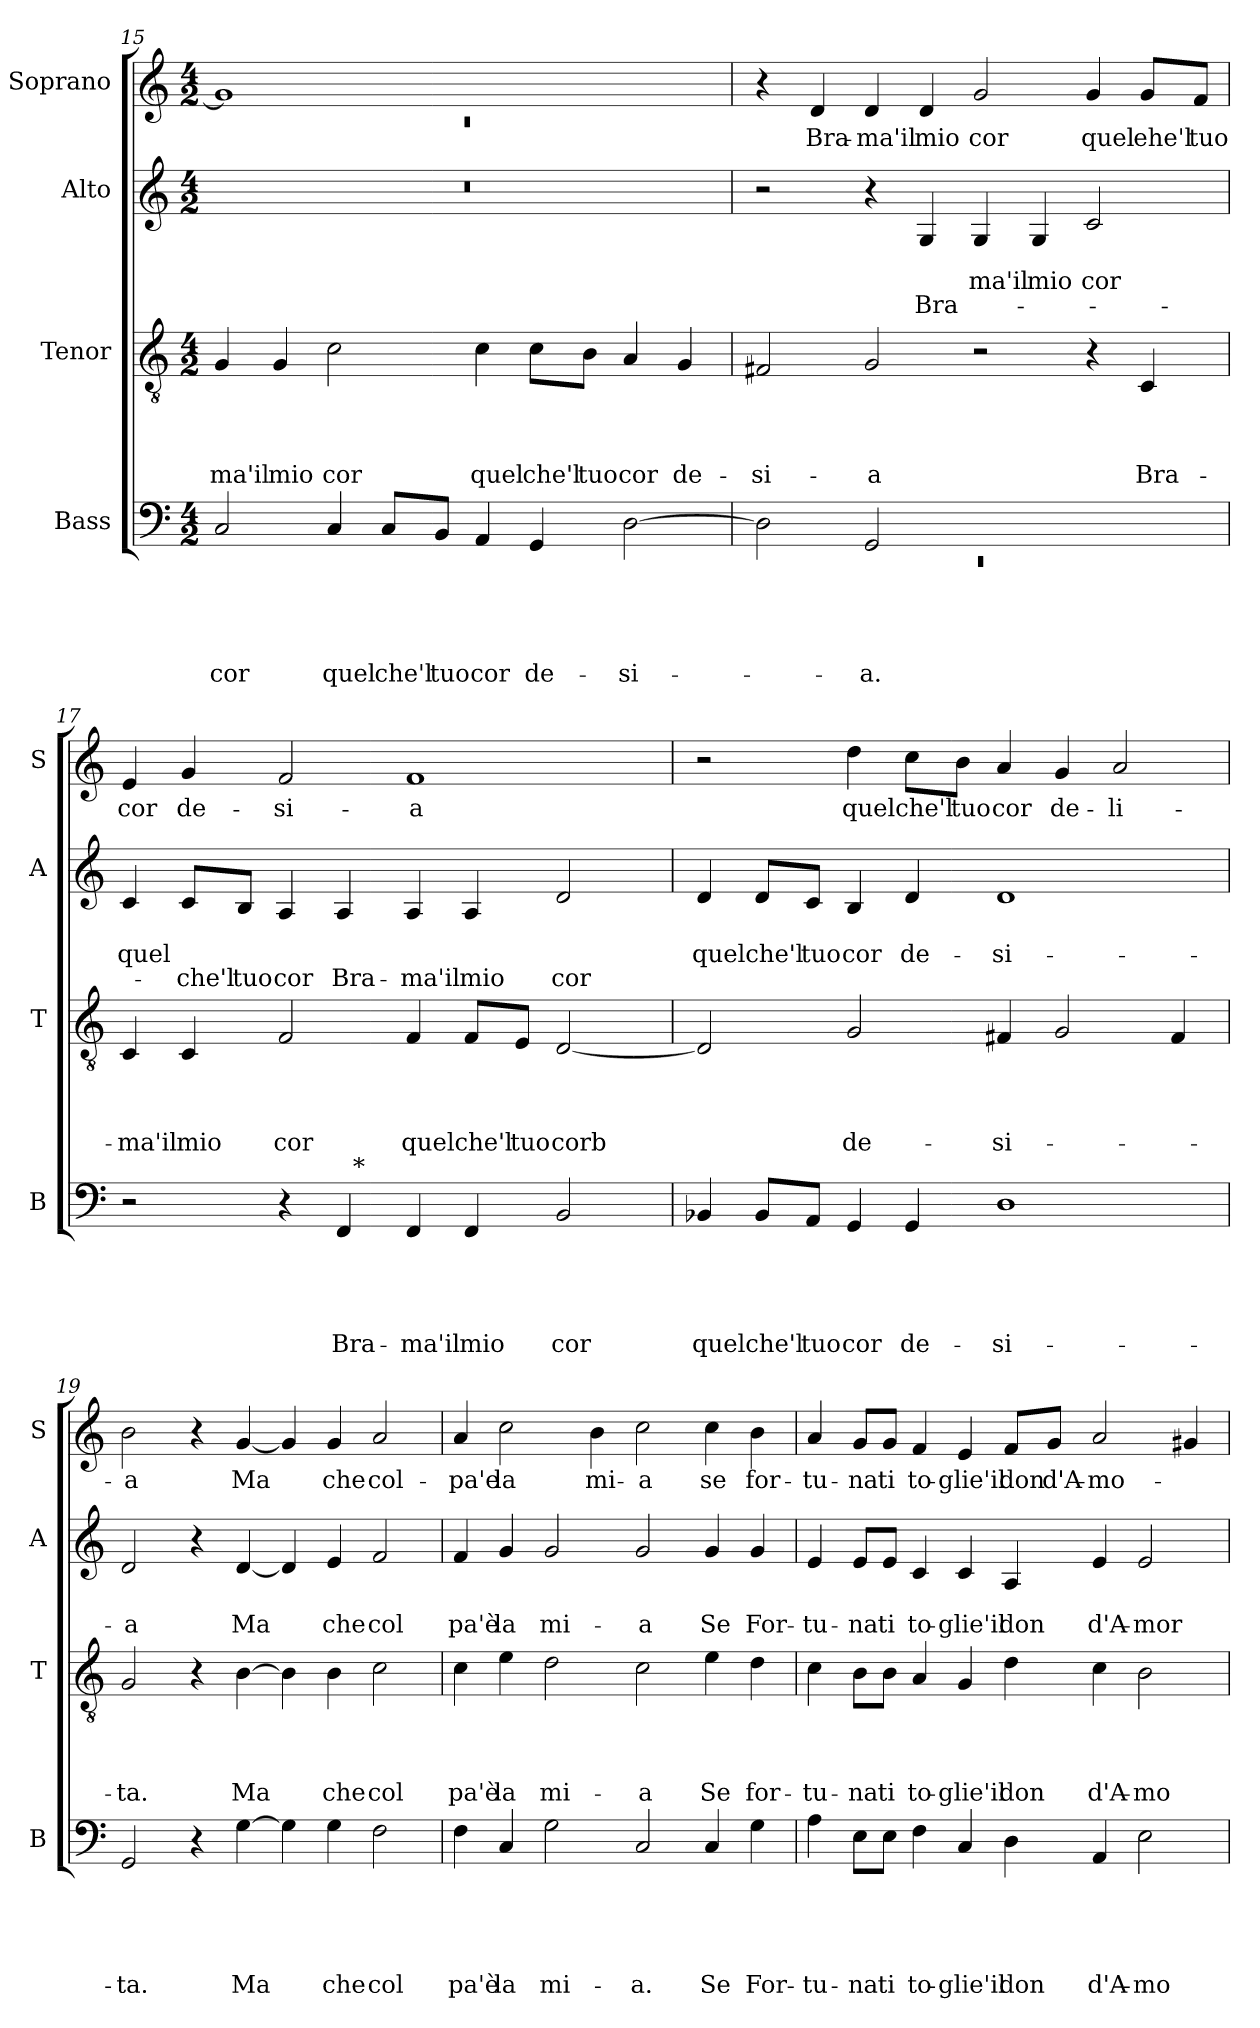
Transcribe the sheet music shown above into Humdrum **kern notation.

**kern	**text	**text	**text	**text	**text	**kern	**text	**text	**text	**text	**kern	**text	**text	**text	**kern	**text
*part4	*part4	*part4	*part4	*part4	*part4	*part3	*part3	*part3	*part3	*part3	*part2	*part2	*part2	*part2	*part1	*part1
*staff4	*staff4	*staff4	*staff4	*staff4	*staff4	*staff3	*staff3	*staff3	*staff3	*staff3	*staff2	*staff2	*staff2	*staff2	*staff1	*staff1
*I"Bass	*	*	*	*	*	*I"Tenor	*	*	*	*	*I"Alto	*	*	*	*I"Soprano	*
*I'B	*	*	*	*	*	*I'T	*	*	*	*	*I'A	*	*	*	*I'S	*
!!LO:LB:g=z
*clefF4	*	*	*	*	*	*clefGv2	*	*	*	*	*clefG2	*	*	*	*clefG2	*
*k[]	*	*	*	*	*	*k[]	*	*	*	*	*k[]	*	*	*	*k[]	*
*C:	*	*	*	*	*	*C:	*	*	*	*	*C:	*	*	*	*C:	*
*M4/2	*	*	*	*	*	*M4/2	*	*	*	*	*M4/2	*	*	*	*M4/2	*
=15	=15	=15	=15	=15	=15	=15	=15	=15	=15	=15	=15	=15	=15	=15	=15	=15
*	*	*	*	*	*	*	*	*	*	*	*	*	*	*	*^	*
!	!	!	!	!	!LO:LY:b	!	!	!	!	!LO:LY:b	!LO:N:vis=1	!	!	!	!	!LO:N:vis=1	!
2C/	.	.	.	.	cor	4G/	.	.	.	-ma'il	0r	.	.	.	1g]	0rc	.
!	!	!	!	!	!	!	!	!	!	!LO:LY:b	!	!	!	!	!	!	!
.	.	.	.	.	.	4G/	.	.	.	mio	.	.	.	.	.	.	.
!	!	!	!	!	!LO:LY:b	!	!	!	!	!LO:LY:b	!	!	!	!	!	!	!
4C/	.	.	.	.	quel	2c\	.	.	.	cor	.	.	.	.	.	.	.
!	!	!	!	!	!LO:LY:b	!	!	!	!	!	!	!	!	!	!	!	!
8C/L	.	.	.	.	che'l	.	.	.	.	.	.	.	.	.	.	.	.
!	!	!	!	!	!LO:LY:b	!	!	!	!	!	!	!	!	!	!	!	!
8BB/J	.	.	.	.	tuo	.	.	.	.	.	.	.	.	.	.	.	.
!	!	!	!	!	!LO:LY:b	!	!	!	!	!LO:LY:b	!	!	!	!	!	!	!
4AA/	.	.	.	.	cor	4c\	.	.	.	quel	.	.	.	.	1ryy	.	.
!	!	!	!	!	!LO:LY:b	!	!	!	!	!LO:LY:b	!	!	!	!	!	!	!
4GG/	.	.	.	.	de-	8c\L	.	.	.	che'l	.	.	.	.	.	.	.
!	!	!	!	!	!	!	!	!	!	!LO:LY:b	!	!	!	!	!	!	!
.	.	.	.	.	.	8B\J	.	.	.	tuo	.	.	.	.	.	.	.
!	!	!	!	!	!LO:LY:b	!	!	!	!	!LO:LY:b	!	!	!	!	!	!	!
[>2D\	.	.	.	.	-si-	4A/	.	.	.	cor	.	.	.	.	.	.	.
!	!	!	!	!	!	!	!	!	!	!LO:LY:b	!	!	!	!	!	!	!
.	.	.	.	.	.	4G/	.	.	.	de-	.	.	.	.	.	.	.
*	*	*	*	*	*	*	*	*	*	*	*	*	*	*	*v	*v	*
=16	=16	=16	=16	=16	=16	=16	=16	=16	=16	=16	=16	=16	=16	=16	=16	=16
*^	*	*	*	*	*	*	*	*	*	*	*	*	*	*	*	*
!	!LO:N:vis=1	!	!	!	!	!	!	!	!	!	!LO:LY:b	!	!	!	!	!	!
2D\]	0rEE	.	.	.	.	.	2F#X/	.	.	.	-si-	2r	.	.	.	4r	.
!	!	!	!	!	!	!	!	!	!	!	!	!	!	!	!	!	!LO:LY:b
.	.	.	.	.	.	.	.	.	.	.	.	.	.	.	.	4d/	Bra-
!	!	!	!	!	!	!LO:LY:b	!	!	!	!	!LO:LY:b	!	!	!	!	!	!LO:LY:b
2GG/	.	.	.	.	.	-a.	2G/	.	.	.	-a	4r	.	.	.	4d/	-ma'il
!	!	!	!	!	!	!	!	!	!	!	!	!	!	!	!LO:LY:b	!	!LO:LY:b
.	.	.	.	.	.	.	.	.	.	.	.	4G/	.	.	Bra-	4d/	mio
!	!	!	!	!	!	!	!	!	!	!	!	!	!	!LO:LY:b	!	!	!LO:LY:b
1ryy	.	.	.	.	.	.	2r	.	.	.	.	4G/	.	ma'il	.	2g/	cor
!	!	!	!	!	!	!	!	!	!	!	!	!	!	!LO:LY:b	!	!	!
.	.	.	.	.	.	.	.	.	.	.	.	4G/	.	mio	.	.	.
!	!	!	!	!	!	!	!	!	!	!	!	!	!	!LO:LY:b	!	!	!LO:LY:b
.	.	.	.	.	.	.	4r	.	.	.	.	2c/	.	cor	.	4g/	quel
!	!	!	!	!	!	!	!	!	!	!	!LO:LY:b	!	!	!	!	!	!LO:LY:b
.	.	.	.	.	.	.	4C/	.	.	.	Bra-	.	.	.	.	8g/L	ehe'l
!	!	!	!	!	!	!	!	!	!	!	!	!	!	!	!	!	!LO:LY:b
.	.	.	.	.	.	.	.	.	.	.	.	.	.	.	.	8f/J	tuo
!!LO:PB:g=z
=17	=17	=17	=17	=17	=17	=17	=17	=17	=17	=17	=17	=17	=17	=17	=17	=17	=17
!	!	!	!	!	!	!	!	!	!	!	!LO:LY:b	!	!	!LO:LY:b	!	!	!LO:LY:b
2r	2ryy	.	.	.	.	.	4C/	.	.	.	-ma'il	4c/	.	quel	.	4e/	cor
!	!	!	!	!	!	!	!	!	!	!	!LO:LY:b	!	!	!	!LO:LY:b	!	!LO:LY:b
.	.	.	.	.	.	.	4C/	.	.	.	mio	8c/L	.	.	-che'l	4g/	de-
!	!	!	!	!	!	!	!	!	!	!	!	!	!	!	!LO:LY:b	!	!
.	.	.	.	.	.	.	.	.	.	.	.	8B/J	.	.	tuo	.	.
!	!	!	!	!	!	!	!	!	!	!	!LO:LY:b	!	!	!	!LO:LY:b	!	!LO:LY:b
4r	4ryy	.	.	.	.	.	2F/	.	.	.	cor	4A/	.	.	cor	2f/	-si-
!	!	!	!	!	!	!LO:LY:b	!	!	!	!	!	!	!	!	!LO:LY:b	!	!
4FF/	32ryy	.	.	.	.	Bra-	.	.	.	.	.	4A/	.	.	Bra-	.	.
!	!LO:TX:a:t=*	!	!	!	!	!	!	!	!	!	!	!	!	!	!	!	!
.	1ryy	.	.	.	.	.	.	.	.	.	.	.	.	.	.	.	.
!	!	!	!	!	!	!LO:LY:b	!	!	!	!	!LO:LY:b	!	!	!	!LO:LY:b	!	!LO:LY:b:rj
4FF/	.	.	.	.	.	-ma'il	4F/	.	.	.	quel	4A/	.	.	-ma'il	1f	-a
!	!	!	!	!	!	!LO:LY:b	!	!	!	!	!LO:LY:b	!	!	!	!LO:LY:b	!	!
4FF/	.	.	.	.	.	mio	8F/L	.	.	.	che'l	4A/	.	.	mio	.	.
!	!	!	!	!	!	!	!	!	!	!	!LO:LY:b	!	!	!	!	!	!
.	.	.	.	.	.	.	8E/J	.	.	.	tuo	.	.	.	.	.	.
!	!	!	!	!	!	!LO:LY:b	!	!	!	!	!LO:LY:b	!	!	!	!LO:LY:b	!	!
2BB/	.	.	.	.	.	cor	[<2D/	.	.	.	corb	2d/	.	.	cor	.	.
.	8..ryy	.	.	.	.	.	.	.	.	.	.	.	.	.	.	.	.
=18	=18	=18	=18	=18	=18	=18	=18	=18	=18	=18	=18	=18	=18	=18	=18	=18	=18
!	!	!	!	!	!	!LO:LY:b	!	!	!	!	!	!	!	!LO:LY:b	!	!	!
*v	*v	*	*	*	*	*	*	*	*	*	*	*	*	*	*	*	*
4BB-/	.	.	.	.	quel	2D/]	.	.	.	.	4d/	.	quel	.	2r	.
!	!	!	!	!	!LO:LY:b	!	!	!	!	!	!	!	!LO:LY:b	!	!	!
8BB-/L	.	.	.	.	che'l	.	.	.	.	.	8d/L	.	che'l	.	.	.
!	!	!	!	!	!LO:LY:b	!	!	!	!	!	!	!	!LO:LY:b	!	!	!
8AA/J	.	.	.	.	tuo	.	.	.	.	.	8c/J	.	tuo	.	.	.
!	!	!	!	!	!LO:LY:b	!	!	!	!	!LO:LY:b	!	!	!LO:LY:b	!	!	!LO:LY:b
4GG/	.	.	.	.	cor	2G/	.	.	.	de-	4B/	.	cor	.	4dd\	quel
!	!	!	!	!	!LO:LY:b	!	!	!	!	!	!	!	!LO:LY:b	!	!	!LO:LY:b
4GG/	.	.	.	.	de-	.	.	.	.	.	4d/	.	de-	.	8cc\L	che'l
!	!	!	!	!	!	!	!	!	!	!	!	!	!	!	!	!LO:LY:b
.	.	.	.	.	.	.	.	.	.	.	.	.	.	.	8b\J	tuo
!	!	!	!	!	!LO:LY:b	!	!	!	!	!LO:LY:b	!	!	!LO:LY:b	!	!	!LO:LY:b
1D	.	.	.	.	-si-	4F#X/	.	.	.	-si-	1d	.	-si-	.	4a/	cor
!	!	!	!	!	!	!	!	!	!	!	!	!	!	!	!	!LO:LY:b
.	.	.	.	.	.	2G/	.	.	.	.	.	.	.	.	4g/	de-
!	!	!	!	!	!	!	!	!	!	!	!	!	!	!	!	!LO:LY:b
.	.	.	.	.	.	.	.	.	.	.	.	.	.	.	2a/	-li-
.	.	.	.	.	.	4F#/	.	.	.	.	.	.	.	.	.	.
!!LO:LB:g=z
=19	=19	=19	=19	=19	=19	=19	=19	=19	=19	=19	=19	=19	=19	=19	=19	=19
!	!	!	!	!	!LO:LY:b	!	!	!	!	!LO:LY:b	!	!	!LO:LY:b	!	!	!LO:LY:b
2GG/	.	.	.	.	-ta.	2G/	.	.	.	-ta.	2d/	.	-a	.	2b\	-a
4r	.	.	.	.	.	4r	.	.	.	.	4r	.	.	.	4r	.
!	!	!	!	!	!LO:LY:b	!	!	!	!	!LO:LY:b	!	!	!LO:LY:b	!	!	!LO:LY:b
[>4G\	.	.	.	.	Ma	[>4B\	.	.	.	Ma	[<4d/	.	Ma	.	[<4g/	Ma
4G\]	.	.	.	.	.	4B\]	.	.	.	.	4d/]	.	.	.	4g/]	.
!	!	!	!	!	!LO:LY:b	!	!	!	!	!LO:LY:b	!	!	!LO:LY:b	!	!	!LO:LY:b
4G\	.	.	.	.	che	4B\	.	.	.	che	4e/	.	che	.	4g/	che
!	!	!	!	!	!LO:LY:b	!	!	!	!	!LO:LY:b	!	!	!LO:LY:b	!	!	!LO:LY:b
2F\	.	.	.	.	col	2c\	.	.	.	col	2f/	.	col	.	2a/	col-
=20	=20	=20	=20	=20	=20	=20	=20	=20	=20	=20	=20	=20	=20	=20	=20	=20
!	!	!	!	!	!LO:LY:b	!	!	!	!	!LO:LY:b	!	!	!LO:LY:b	!	!	!LO:LY:b
4F\	.	.	.	.	pa'è	4c\	.	.	.	pa'è	4f/	.	pa'è	.	4a/	-pa'e
!	!	!	!	!	!LO:LY:b	!	!	!	!	!LO:LY:b	!	!	!LO:LY:b	!	!	!LO:LY:b
4C/	.	.	.	.	la	4e\	.	.	.	la	4g/	.	la	.	2cc\	la
!	!	!	!	!	!LO:LY:b	!	!	!	!	!LO:LY:b	!	!	!LO:LY:b	!	!	!
2G\	.	.	.	.	mi-	2d\	.	.	.	mi-	2g/	.	mi-	.	.	.
!	!	!	!	!	!	!	!	!	!	!	!	!	!	!	!	!LO:LY:b
.	.	.	.	.	.	.	.	.	.	.	.	.	.	.	4b\	mi-
!	!	!	!	!	!LO:LY:b	!	!	!	!	!LO:LY:b	!	!	!LO:LY:b	!	!	!LO:LY:b
2C/	.	.	.	.	-a.	2c\	.	.	.	-a	2g/	.	-a	.	2cc\	-a
!	!	!	!	!	!LO:LY:b	!	!	!	!	!LO:LY:b	!	!	!LO:LY:b	!	!	!LO:LY:b
4C/	.	.	.	.	Se	4e\	.	.	.	Se	4g/	.	Se	.	4cc\	se
!	!	!	!	!	!LO:LY:b	!	!	!	!	!LO:LY:b	!	!	!LO:LY:b	!	!	!LO:LY:b
4G\	.	.	.	.	For-	4d\	.	.	.	for-	4g/	.	For-	.	4b\	for-
=21	=21	=21	=21	=21	=21	=21	=21	=21	=21	=21	=21	=21	=21	=21	=21	=21
!	!	!	!	!	!LO:LY:b	!	!	!	!	!LO:LY:b	!	!	!LO:LY:b	!	!	!LO:LY:b
4A\	.	.	.	.	-tu-	4c\	.	.	.	-tu-	4e/	.	-tu-	.	4a/	-tu-
!	!	!	!	!	!LO:LY:b	!	!	!	!	!LO:LY:b	!	!	!LO:LY:b	!	!	!LO:LY:b
8E\L	.	.	.	.	-na	8B\L	.	.	.	-na	8e/L	.	-na	.	8g/L	-na
!	!	!	!	!	!LO:LY:b	!	!	!	!	!LO:LY:b	!	!	!LO:LY:b	!	!	!LO:LY:b
8E\J	.	.	.	.	ti	8B\J	.	.	.	ti	8e/J	.	ti	.	8g/J	ti
!	!	!	!	!	!LO:LY:b	!	!	!	!	!LO:LY:b	!	!	!LO:LY:b	!	!	!LO:LY:b
4F\	.	.	.	.	to-	4A/	.	.	.	to-	4c/	.	to-	.	4f/	to-
!	!	!	!	!	!LO:LY:b	!	!	!	!	!LO:LY:b	!	!	!LO:LY:b	!	!	!LO:LY:b
4C/	.	.	.	.	-glie'il	4G/	.	.	.	-glie'il	4c/	.	-glie'il	.	4e/	-glie'il
!	!	!	!	!	!LO:LY:b	!	!	!	!	!LO:LY:b	!	!	!LO:LY:b	!	!	!LO:LY:b
4D\	.	.	.	.	don	4d\	.	.	.	don	4A/	.	don	.	8f/L	don
!	!	!	!	!	!	!	!	!	!	!	!	!	!	!	!	!LO:LY:b
.	.	.	.	.	.	.	.	.	.	.	.	.	.	.	8g/J	d'A-
!	!	!	!	!	!LO:LY:b	!	!	!	!	!LO:LY:b	!	!	!LO:LY:b	!	!	!LO:LY:b
4AA/	.	.	.	.	d'A-	4c\	.	.	.	d'A-	4e/	.	d'A-	.	2a/	-mo-
!	!	!	!	!	!LO:LY:b	!	!	!	!	!LO:LY:b	!	!	!LO:LY:b	!	!	!
2E\	.	.	.	.	-mo-	2B\	.	.	.	-mo-	2e/	.	-mor-	.	.	.
.	.	.	.	.	.	.	.	.	.	.	.	.	.	.	4g#X/	.
=	=	=	=	=	=	=	=	=	=	=	=	=	=	=	=	=
*-	*-	*-	*-	*-	*-	*-	*-	*-	*-	*-	*-	*-	*-	*-	*-	*-
